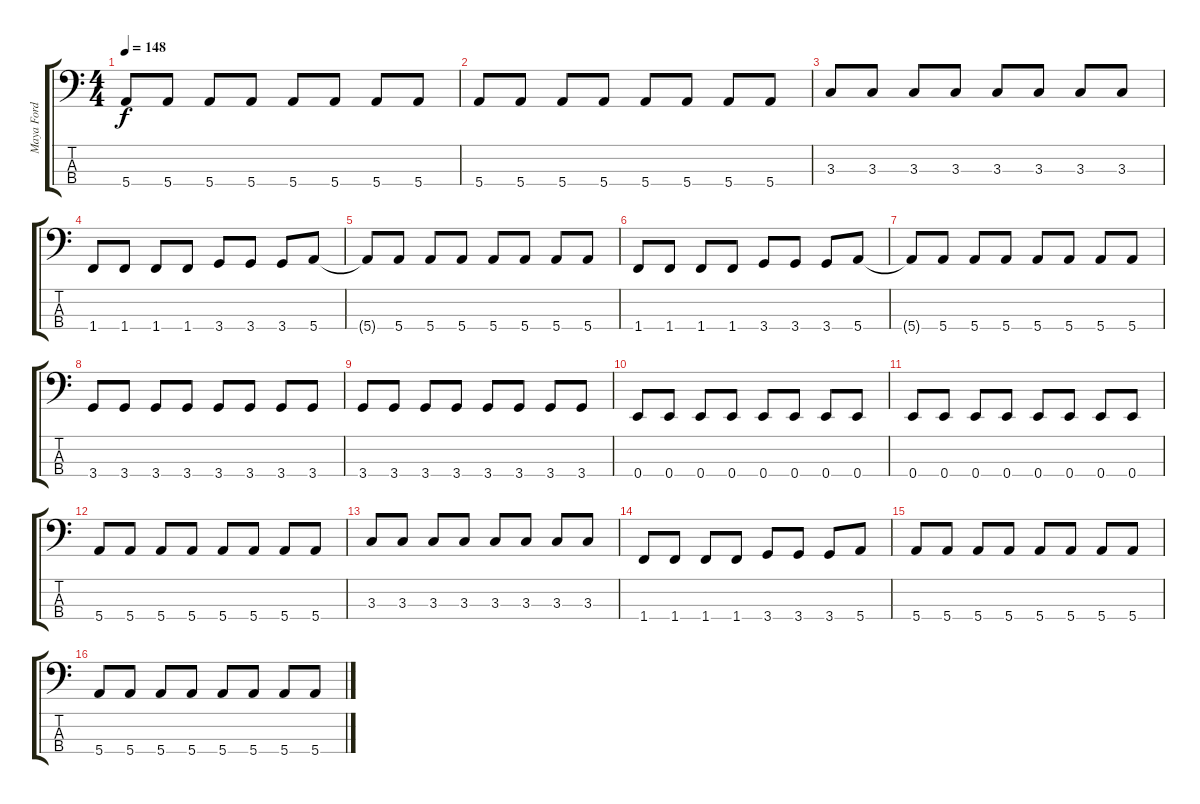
\track ("Maya Ford" "Maya Ford") {instrument electricbassfinger}
\staff {score tabs}
\tuning (G2 D2 A1 E1) {hide}
\ts (4 4)
\tempo 148
\clef f4
\ks c
5.4{t}.8{dy f} 5.4.8 5.4.8 5.4.8 5.4.8 5.4.8 5.4.8 5.4.8 |
5.4.8 5.4.8 5.4.8 5.4.8 5.4.8 5.4.8 5.4.8 5.4.8 |
3.3.8 3.3.8 3.3.8 3.3.8 3.3.8 3.3.8 3.3.8 3.3.8 |
1.4.8 1.4.8 1.4.8 1.4.8 3.4.8 3.4.8 3.4.8 5.4.8 |
5.4{t}.8 5.4.8 5.4.8 5.4.8 5.4.8 5.4.8 5.4.8 5.4.8 |
1.4.8 1.4.8 1.4.8 1.4.8 3.4.8 3.4.8 3.4.8 5.4.8 |
5.4{t}.8 5.4.8 5.4.8 5.4.8 5.4.8 5.4.8 5.4.8 5.4.8 |
3.4.8 3.4.8 3.4.8 3.4.8 3.4.8 3.4.8 3.4.8 3.4.8 |
3.4.8 3.4.8 3.4.8 3.4.8 3.4.8 3.4.8 3.4.8 3.4.8 |
0.4.8 0.4.8 0.4.8 0.4.8 0.4.8 0.4.8 0.4.8 0.4.8 |
0.4.8 0.4.8 0.4.8 0.4.8 0.4.8 0.4.8 0.4.8 0.4.8 |
5.4.8 5.4.8 5.4.8 5.4.8 5.4.8 5.4.8 5.4.8 5.4.8 |
3.3.8 3.3.8 3.3.8 3.3.8 3.3.8 3.3.8 3.3.8 3.3.8 |
1.4.8 1.4.8 1.4.8 1.4.8 3.4.8 3.4.8 3.4.8 5.4.8 |
5.4.8 5.4.8 5.4.8 5.4.8 5.4.8 5.4.8 5.4.8 5.4.8 |
5.4.8 5.4.8 5.4.8 5.4.8 5.4.8 5.4.8 5.4.8 5.4.8
